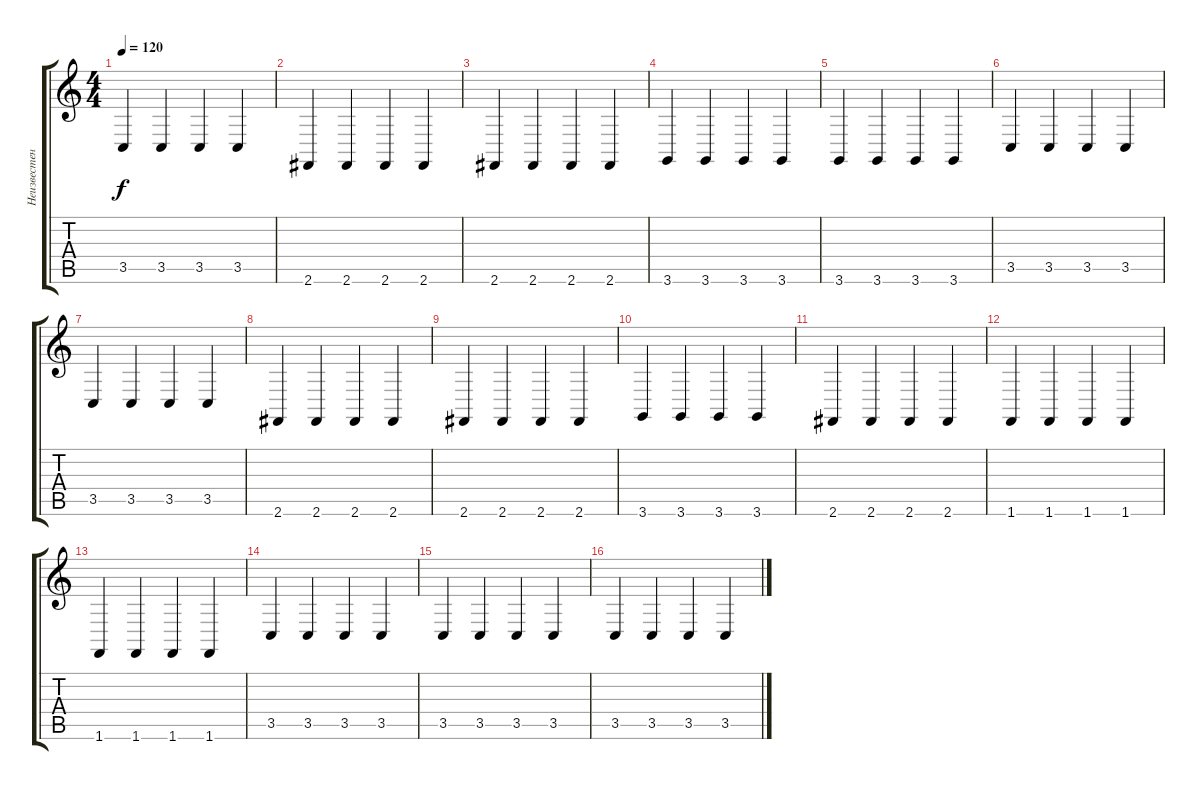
\track ("Неизвестен. Ищем" "Неизвестен") {instrument lead1square}
\staff {score tabs}
\tuning (E4 B3 G3 D3 A2 E2) {hide}
\ts (4 4)
\tempo 120
\clef g2
\ks c
3.5.4{dy f} 3.5.4 3.5.4 3.5.4 |
2.6.4 2.6.4 2.6.4 2.6.4 |
2.6.4 2.6.4 2.6.4 2.6.4 |
3.6.4 3.6.4 3.6.4 3.6.4 |
3.6.4 3.6.4 3.6.4 3.6.4 |
3.5.4 3.5.4 3.5.4 3.5.4 |
3.5.4 3.5.4 3.5.4 3.5.4 |
2.6.4 2.6.4 2.6.4 2.6.4 |
2.6.4 2.6.4 2.6.4 2.6.4 |
3.6.4 3.6.4 3.6.4 3.6.4 |
2.6.4 2.6.4 2.6.4 2.6.4 |
1.6.4 1.6.4 1.6.4 1.6.4 |
1.6.4 1.6.4 1.6.4 1.6.4 |
3.5.4 3.5.4 3.5.4 3.5.4 |
3.5.4 3.5.4 3.5.4 3.5.4 |
3.5.4 3.5.4 3.5.4 3.5.4
